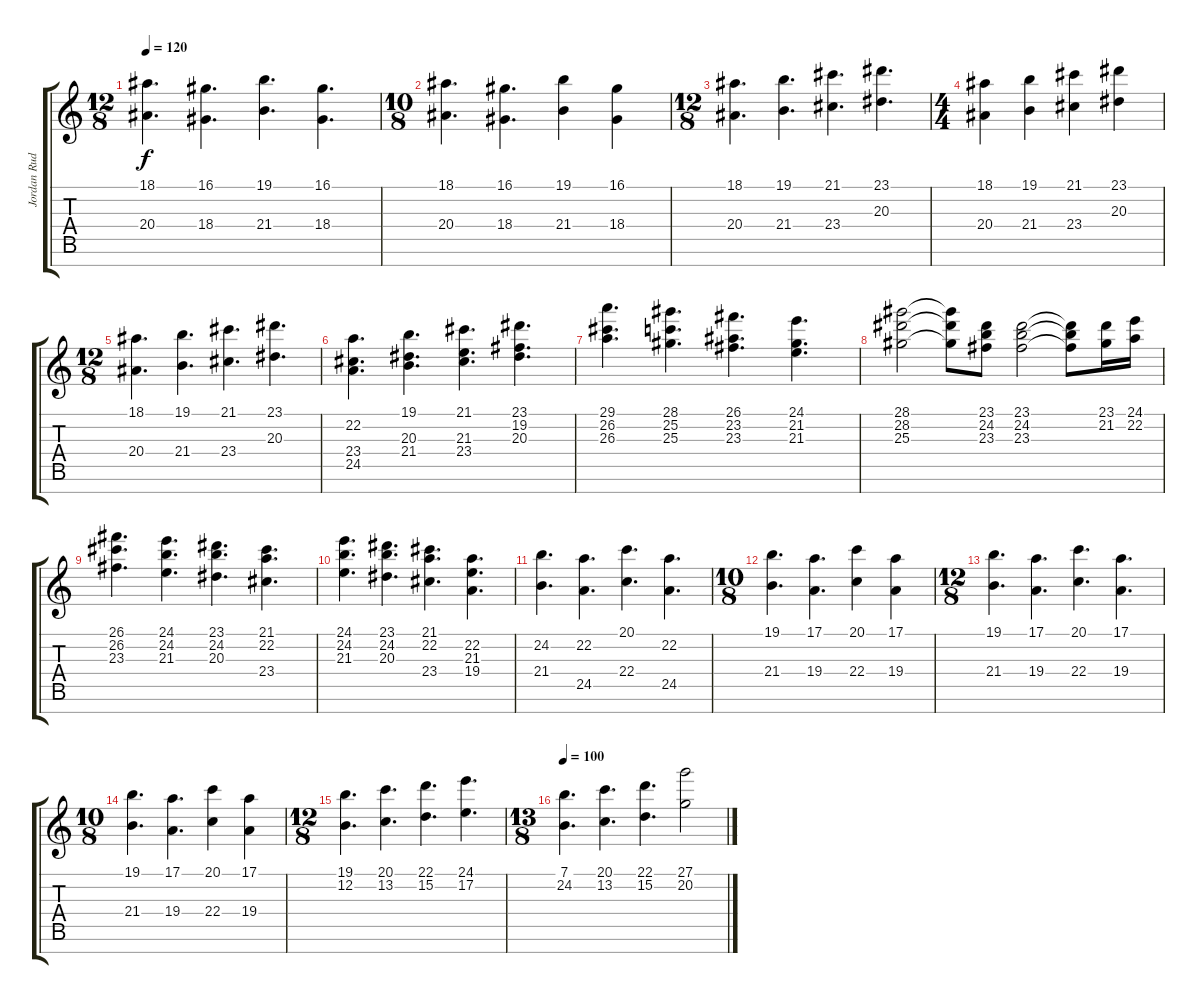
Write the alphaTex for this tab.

\track ("Jordan Rudess Lead 2 (Dual Voice)" "Jordan Rud") {instrument lead2sawtooth}
\staff {score tabs}
\tuning (E4 B3 G3 D3 A2 E2 B1) {hide}
\ts (12 8)
\tempo 120
\clef g2
\ks c
(18.1 20.4).4{d dy f} (16.1 18.4).4{d} (19.1 21.4).4{d} (16.1 18.4).4{d} |
\ts (10 8)
(18.1 20.4).4{d} (16.1 18.4).4{d} (19.1 21.4).4 (16.1 18.4).4 |
\ts (12 8)
(18.1 20.4).4{d} (19.1 21.4).4{d} (21.1 23.4).4{d} (23.1 20.3).4{d} |
\ts (4 4)
(18.1 20.4).4 (19.1 21.4).4 (21.1 23.4).4 (23.1 20.3).4 |
\ts (12 8)
(18.1 20.4).4{d} (19.1 21.4).4{d} (21.1 23.4).4{d} (23.1 20.3).4{d} |
(22.2 23.4 24.5).4{d} (19.1 20.3 21.4).4{d} (21.1 21.3 23.4).4{d} (23.1 19.2 20.3).4{d} |
(29.1 26.2 26.3).4{d} (28.1 25.2 25.3).4{d} (26.1 23.2 23.3).4{d} (24.1 21.2 21.3).4{d} |
(28.1 28.2 25.3).2 (28.1{t} 28.2{t} 25.3{t}).8 (23.1 24.2 23.3).8 (23.1 24.2 23.3).2 (23.1{t} 24.2{t} 23.3{t}).8 (23.1 21.2).16 (24.1 22.2).16 |
(26.1 26.2 23.3).4{d} (24.1 24.2 21.3).4{d} (23.1 24.2 20.3).4{d} (21.1 22.2 23.4).4{d} |
(24.1 24.2 21.3).4{d} (23.1 24.2 20.3).4{d} (21.1 22.2 23.4).4{d} (22.2 21.3 19.4).4{d} |
(24.2 21.4).4{d} (22.2 24.5).4{d} (20.1 22.4).4{d} (22.2 24.5).4{d} |
\ts (10 8)
(19.1 21.4).4{d} (17.1 19.4).4{d} (20.1 22.4).4 (17.1 19.4).4 |
\ts (12 8)
(19.1 21.4).4{d} (17.1 19.4).4{d} (20.1 22.4).4{d} (17.1 19.4).4{d} |
\ts (10 8)
(19.1 21.4).4{d} (17.1 19.4).4{d} (20.1 22.4).4 (17.1 19.4).4 |
\ts (12 8)
(19.1 12.2).4{d} (20.1 13.2).4{d} (22.1 15.2).4{d} (24.1 17.2).4{d} |
\ts (13 8)
\tempo 100
(7.1 24.2).4{d} (20.1 13.2).4{d} (22.1 15.2).4{d} (27.1 20.2).2
